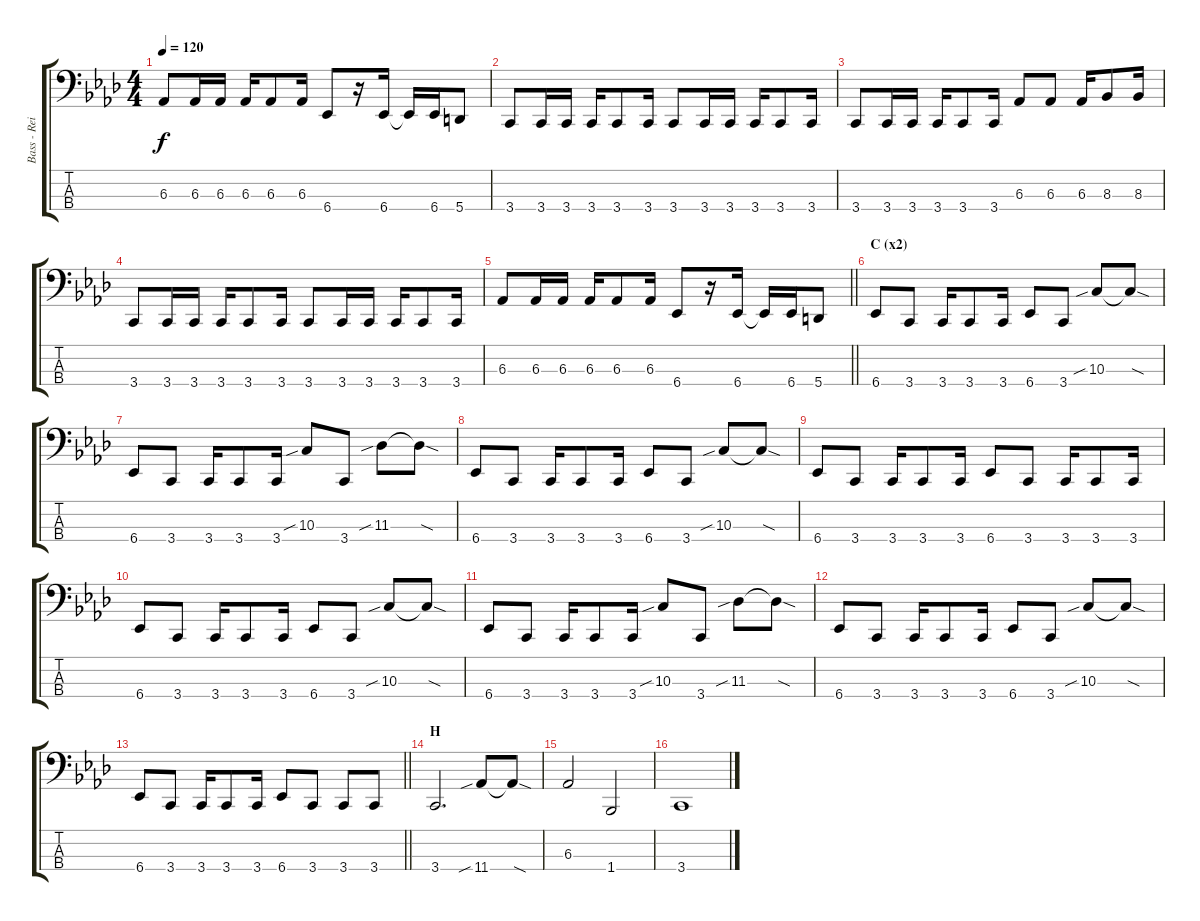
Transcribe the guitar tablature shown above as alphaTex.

\track ("Bass - Reita" "Bass - Rei") {instrument electricbasspick}
\staff {score tabs}
\tuning (C2 G1 D1 A0) {hide}
\ts (4 4)
\tempo 120
\clef f4
\ks ab
6.3.8{dy f} 6.3.16 6.3.16 6.3.16 6.3.8 6.3.16 6.4.8 r.16 6.4.16 6.4{t}.16 6.4.16 5.4.8 |
3.4.8 3.4.16 3.4.16 3.4.16 3.4.8 3.4.16 3.4.8 3.4.16 3.4.16 3.4.16 3.4.8 3.4.16 |
3.4.8 3.4.16 3.4.16 3.4.16 3.4.8 3.4.16 6.3.8 6.3.8 6.3.16 8.3.8 8.3.16 |
3.4.8 3.4.16 3.4.16 3.4.16 3.4.8 3.4.16 3.4.8 3.4.16 3.4.16 3.4.16 3.4.8 3.4.16 |
\barLineRight lightlight
6.3.8 6.3.16 6.3.16 6.3.16 6.3.8 6.3.16 6.4.8 r.16 6.4.16 6.4{t}.16 6.4.16 5.4.8 |
\section ("" "C (x2)")
6.4.8 3.4.8 3.4.16 3.4.8 3.4.16 6.4.8 3.4.8 10.3{sib}.8 10.3{sod t}.8 |
6.4.8 3.4.8 3.4.16 3.4.8 3.4.16 10.3{sib}.8 3.4.8 11.3{sib}.8 11.3{sod t}.8 |
6.4.8 3.4.8 3.4.16 3.4.8 3.4.16 6.4.8 3.4.8 10.3{sib}.8 10.3{sod t}.8 |
6.4.8 3.4.8 3.4.16 3.4.8 3.4.16 6.4.8 3.4.8 3.4.16 3.4.8 3.4.16 |
6.4.8 3.4.8 3.4.16 3.4.8 3.4.16 6.4.8 3.4.8 10.3{sib}.8 10.3{sod t}.8 |
6.4.8 3.4.8 3.4.16 3.4.8 3.4.16 10.3{sib}.8 3.4.8 11.3{sib}.8 11.3{sod t}.8 |
6.4.8 3.4.8 3.4.16 3.4.8 3.4.16 6.4.8 3.4.8 10.3{sib}.8 10.3{sod t}.8 |
\barLineRight lightlight
6.4.8 3.4.8 3.4.16 3.4.8 3.4.16 6.4.8 3.4.8 3.4.8 3.4.8 |
\section ("" "H")
3.4.2{d} 11.4{sib}.8 11.4{sod t}.8 |
6.3.2 1.4.2 |
3.4.1
